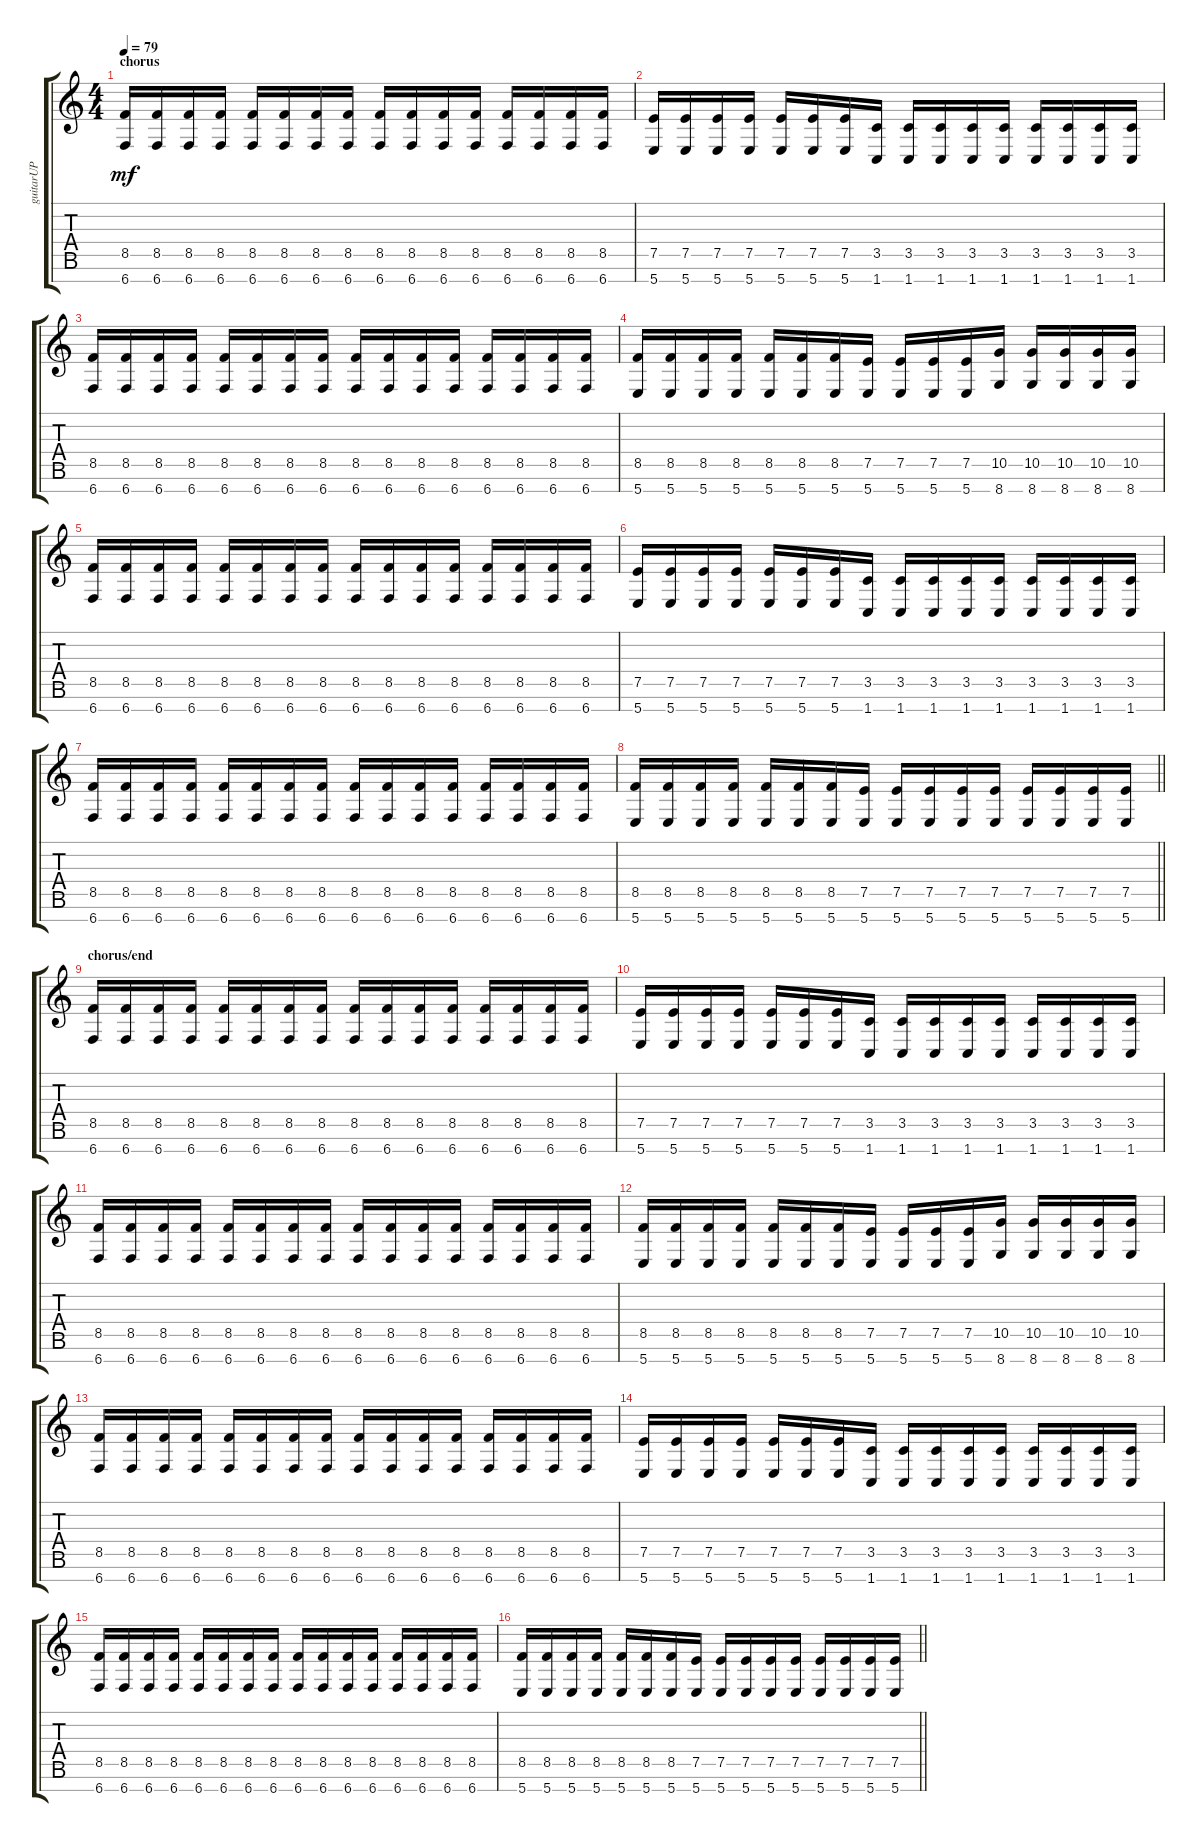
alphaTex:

\track ("guitarUP" "guitarUP") {instrument distortionguitar}
\staff {score tabs}
\tuning (E4 B3 G3 D3 A2 E2 B1) {hide}
\ts (4 4)
\section ("" "chorus")
\tempo 79
\clef g2
\ks c
(8.5 6.7).16{dy mf} (8.5 6.7).16 (8.5 6.7).16 (8.5 6.7).16 (8.5 6.7).16 (8.5 6.7).16 (8.5 6.7).16 (8.5 6.7).16 (8.5 6.7).16 (8.5 6.7).16 (8.5 6.7).16 (8.5 6.7).16 (8.5 6.7).16 (8.5 6.7).16 (8.5 6.7).16 (8.5 6.7).16 |
(7.5 5.7).16 (7.5 5.7).16 (7.5 5.7).16 (7.5 5.7).16 (7.5 5.7).16 (7.5 5.7).16 (7.5 5.7).16 (3.5 1.7).16 (3.5 1.7).16 (3.5 1.7).16 (3.5 1.7).16 (3.5 1.7).16 (3.5 1.7).16 (3.5 1.7).16 (3.5 1.7).16 (3.5 1.7).16 |
(8.5 6.7).16 (8.5 6.7).16 (8.5 6.7).16 (8.5 6.7).16 (8.5 6.7).16 (8.5 6.7).16 (8.5 6.7).16 (8.5 6.7).16 (8.5 6.7).16 (8.5 6.7).16 (8.5 6.7).16 (8.5 6.7).16 (8.5 6.7).16 (8.5 6.7).16 (8.5 6.7).16 (8.5 6.7).16 |
(8.5 5.7).16 (8.5 5.7).16 (8.5 5.7).16 (8.5 5.7).16 (8.5 5.7).16 (8.5 5.7).16 (8.5 5.7).16 (7.5 5.7).16 (7.5 5.7).16 (7.5 5.7).16 (7.5 5.7).16 (10.5 8.7).16 (10.5 8.7).16 (10.5 8.7).16 (10.5 8.7).16 (10.5 8.7).16 |
(8.5 6.7).16 (8.5 6.7).16 (8.5 6.7).16 (8.5 6.7).16 (8.5 6.7).16 (8.5 6.7).16 (8.5 6.7).16 (8.5 6.7).16 (8.5 6.7).16 (8.5 6.7).16 (8.5 6.7).16 (8.5 6.7).16 (8.5 6.7).16 (8.5 6.7).16 (8.5 6.7).16 (8.5 6.7).16 |
(7.5 5.7).16 (7.5 5.7).16 (7.5 5.7).16 (7.5 5.7).16 (7.5 5.7).16 (7.5 5.7).16 (7.5 5.7).16 (3.5 1.7).16 (3.5 1.7).16 (3.5 1.7).16 (3.5 1.7).16 (3.5 1.7).16 (3.5 1.7).16 (3.5 1.7).16 (3.5 1.7).16 (3.5 1.7).16 |
(8.5 6.7).16 (8.5 6.7).16 (8.5 6.7).16 (8.5 6.7).16 (8.5 6.7).16 (8.5 6.7).16 (8.5 6.7).16 (8.5 6.7).16 (8.5 6.7).16 (8.5 6.7).16 (8.5 6.7).16 (8.5 6.7).16 (8.5 6.7).16 (8.5 6.7).16 (8.5 6.7).16 (8.5 6.7).16 |
\barLineRight lightlight
(8.5 5.7).16 (8.5 5.7).16 (8.5 5.7).16 (8.5 5.7).16 (8.5 5.7).16 (8.5 5.7).16 (8.5 5.7).16 (7.5 5.7).16 (7.5 5.7).16 (7.5 5.7).16 (7.5 5.7).16 (7.5 5.7).16 (7.5 5.7).16 (7.5 5.7).16 (7.5 5.7).16 (7.5 5.7).16 |
\section ("" "chorus/end")
(8.5 6.7).16 (8.5 6.7).16 (8.5 6.7).16 (8.5 6.7).16 (8.5 6.7).16 (8.5 6.7).16 (8.5 6.7).16 (8.5 6.7).16 (8.5 6.7).16 (8.5 6.7).16 (8.5 6.7).16 (8.5 6.7).16 (8.5 6.7).16 (8.5 6.7).16 (8.5 6.7).16 (8.5 6.7).16 |
(7.5 5.7).16 (7.5 5.7).16 (7.5 5.7).16 (7.5 5.7).16 (7.5 5.7).16 (7.5 5.7).16 (7.5 5.7).16 (3.5 1.7).16 (3.5 1.7).16 (3.5 1.7).16 (3.5 1.7).16 (3.5 1.7).16 (3.5 1.7).16 (3.5 1.7).16 (3.5 1.7).16 (3.5 1.7).16 |
(8.5 6.7).16 (8.5 6.7).16 (8.5 6.7).16 (8.5 6.7).16 (8.5 6.7).16 (8.5 6.7).16 (8.5 6.7).16 (8.5 6.7).16 (8.5 6.7).16 (8.5 6.7).16 (8.5 6.7).16 (8.5 6.7).16 (8.5 6.7).16 (8.5 6.7).16 (8.5 6.7).16 (8.5 6.7).16 |
(8.5 5.7).16 (8.5 5.7).16 (8.5 5.7).16 (8.5 5.7).16 (8.5 5.7).16 (8.5 5.7).16 (8.5 5.7).16 (7.5 5.7).16 (7.5 5.7).16 (7.5 5.7).16 (7.5 5.7).16 (10.5 8.7).16 (10.5 8.7).16 (10.5 8.7).16 (10.5 8.7).16 (10.5 8.7).16 |
(8.5 6.7).16 (8.5 6.7).16 (8.5 6.7).16 (8.5 6.7).16 (8.5 6.7).16 (8.5 6.7).16 (8.5 6.7).16 (8.5 6.7).16 (8.5 6.7).16 (8.5 6.7).16 (8.5 6.7).16 (8.5 6.7).16 (8.5 6.7).16 (8.5 6.7).16 (8.5 6.7).16 (8.5 6.7).16 |
(7.5 5.7).16 (7.5 5.7).16 (7.5 5.7).16 (7.5 5.7).16 (7.5 5.7).16 (7.5 5.7).16 (7.5 5.7).16 (3.5 1.7).16 (3.5 1.7).16 (3.5 1.7).16 (3.5 1.7).16 (3.5 1.7).16 (3.5 1.7).16 (3.5 1.7).16 (3.5 1.7).16 (3.5 1.7).16 |
(8.5 6.7).16 (8.5 6.7).16 (8.5 6.7).16 (8.5 6.7).16 (8.5 6.7).16 (8.5 6.7).16 (8.5 6.7).16 (8.5 6.7).16 (8.5 6.7).16 (8.5 6.7).16 (8.5 6.7).16 (8.5 6.7).16 (8.5 6.7).16 (8.5 6.7).16 (8.5 6.7).16 (8.5 6.7).16 |
\barLineRight lightlight
(8.5 5.7).16 (8.5 5.7).16 (8.5 5.7).16 (8.5 5.7).16 (8.5 5.7).16 (8.5 5.7).16 (8.5 5.7).16 (7.5 5.7).16 (7.5 5.7).16 (7.5 5.7).16 (7.5 5.7).16 (7.5 5.7).16 (7.5 5.7).16 (7.5 5.7).16 (7.5 5.7).16 (7.5 5.7).16
